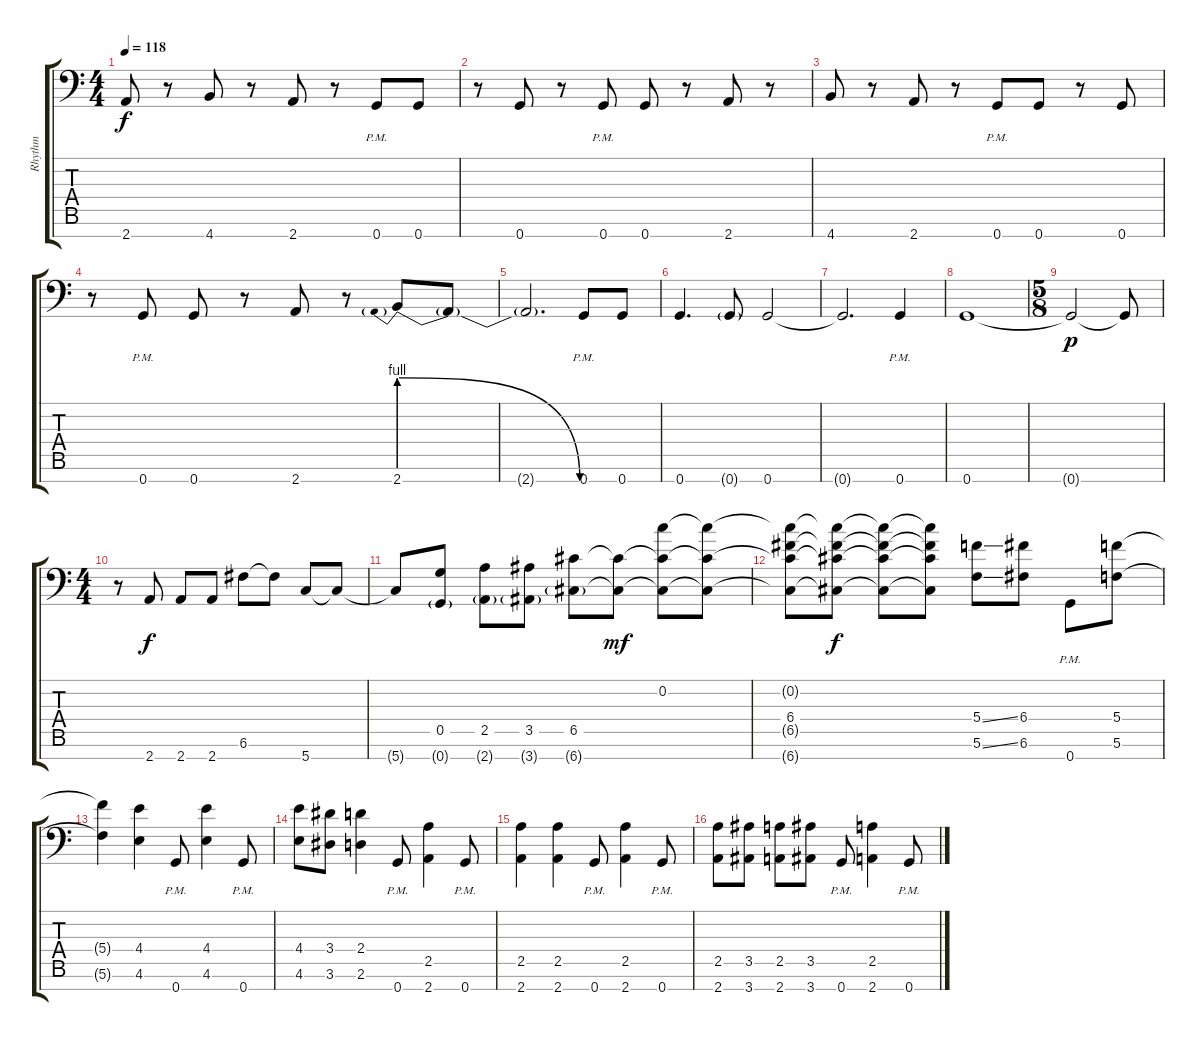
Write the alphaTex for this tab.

\track ("Rhythm" "Rhythm") {instrument distortionguitar}
\staff {score tabs}
\tuning (E4 C4 G3 C3 G2 C2 G1) {hide}
\ts (4 4)
\tempo 118
\clef f4
\ks c
2.7.8{dy f} r.8 4.7.8 r.8 2.7.8 r.8 0.7{pm}.8 0.7.8 |
r.8 0.7.8 r.8 0.7{pm}.8 0.7.8 r.8 2.7.8 r.8 |
4.7.8 r.8 2.7.8 r.8 0.7{pm}.8 0.7.8 r.8 0.7.8 |
r.8 0.7{pm}.8 0.7.8 r.8 2.7.8 r.8 2.7{be (prebendrelease 0 4 60 0)}.8 2.7{t}.8 |
2.7{t}.2{d} 0.7{pm}.8 0.7.8 |
0.7.4{d} 0.7{g}.8 0.7.2 |
0.7{t}.2{d} 0.7{pm}.4 |
0.7.1 |
\ts (5 8)
0.7{t}.2{dy p} 0.7{t}.8 |
\ts (4 4)
r.8 2.7.8{dy f} 2.7.8 2.7.8 6.6.8 6.6{t}.8 5.7.8 5.7{t}.8 |
5.7{t}.8 (0.5 0.7{g}).8 (2.5 2.7{g}).8 (3.5 3.7{g}).8 (6.5 6.7{g}).8 (6.5{t} 6.7{t}).8{dy mf} (0.2 6.5{t} 6.7{t}).8 (0.2{t} 6.5{t} 6.7{t}).8 |
(0.2{t} 6.4 6.5{t} 6.7{t}).8 (0.2{t} 6.4{t} 6.5{t} 6.7{t}).8{dy f} (0.2{t} 6.4{t} 6.5{t} 6.7{t}).8 (0.2{t} 6.4{t} 6.5{t} 6.7{t}).8 (5.4{ss} 5.6{ss}).8 (6.4 6.6).8 0.7{pm}.8 (5.4 5.6).8 |
(5.4{t} 5.6{t}).4 (4.4 4.6).4 0.7{pm}.8 (4.4 4.6).4 0.7{pm}.8 |
(4.4 4.6).8 (3.4 3.6).8 (2.4 2.6).4 0.7{pm}.8 (2.5 2.7).4 0.7{pm}.8 |
(2.5 2.7).4 (2.5 2.7).4 0.7{pm}.8 (2.5 2.7).4 0.7{pm}.8 |
(2.5 2.7).8 (3.5 3.7).8 (2.5 2.7).8 (3.5 3.7).8 0.7{pm}.8 (2.5 2.7).4 0.7{pm}.8
